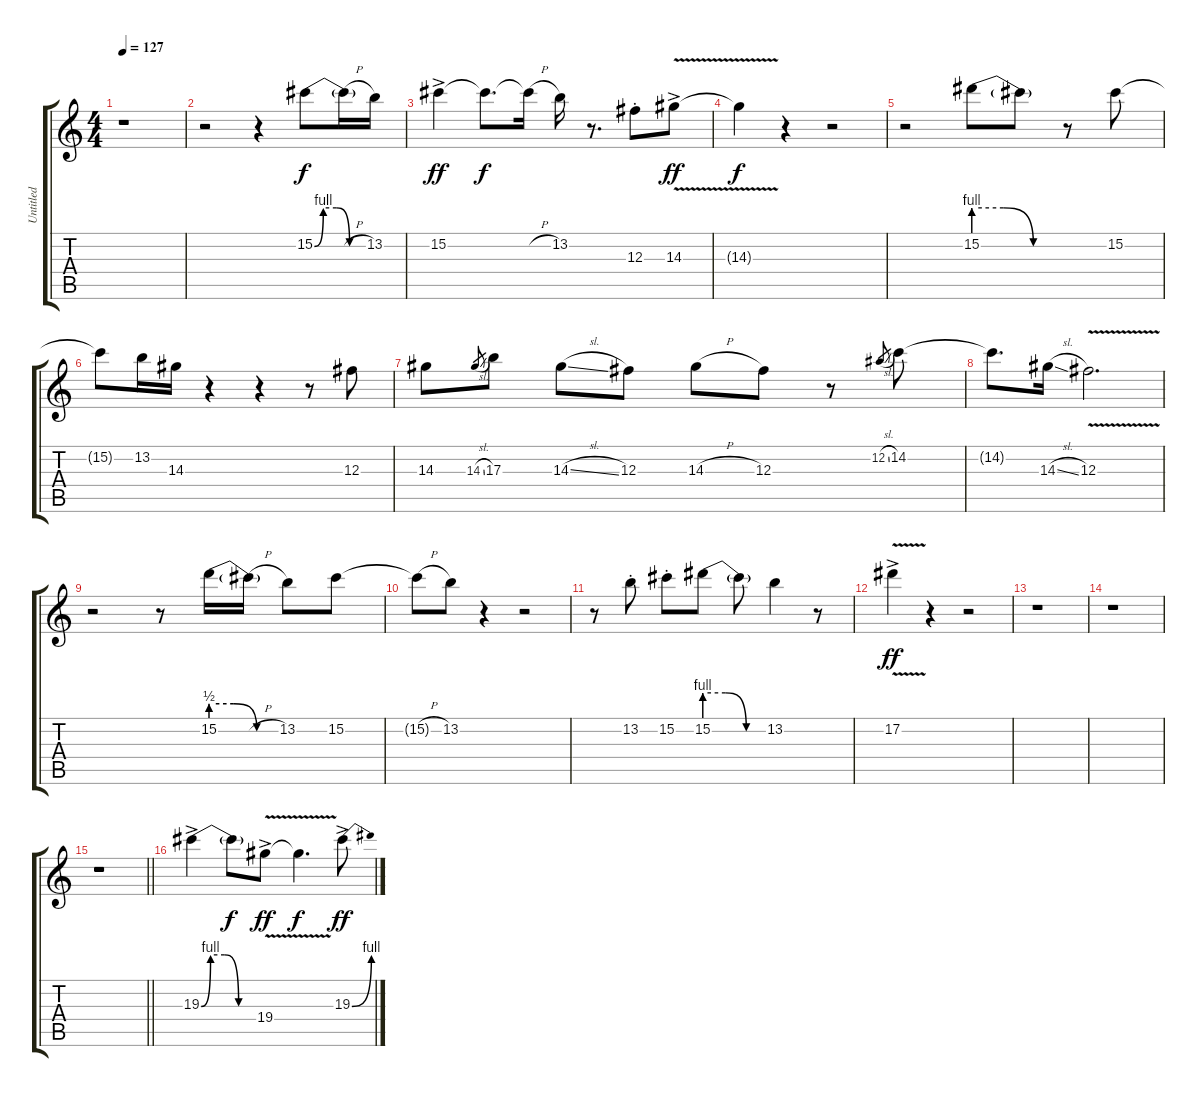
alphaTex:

\track ("Untitled" "Untitled") {instrument overdrivenguitar}
\staff {score tabs}
\tuning (Eb4 Bb3 Gb3 Db3 Ab2 Eb2) {hide}
\ts (4 4)
\tempo 127
\clef g2
\ks c
r.1{dy f} |
r.2 r.4 15.2{be (custom 0 0 10 4 25 4 40 0 60 0)}.8 15.2{h t}.16 13.2.16 |
15.2{ac}.4{dy ff} 15.2{t}.8{d dy f} 15.2{h t}.16 13.2.16 r.8{d} 12.3{st}.8 14.3{v ac}.8{dy ff} |
14.3{v t}.4{dy f} r.4 r.2 |
r.2 15.2{be (custom 0 4 20 4 40 0 60 0)}.8 15.2{t}.8 r.8 15.2.8 |
15.2{t}.8 13.2.16 14.3.16 r.4 r.4 r.8 12.3.8 |
14.3.8 14.3{sl}.8{gr} 17.3.8 14.3{sl}.8 12.3.8 14.3{h}.8 12.3.8 r.8 12.2{sl}.8{gr} 14.2.8 |
14.2{t}.8{d} 14.3{sl}.16 12.3{v}.2{d} |
r.2 r.8 15.2{be (custom 0 2 20 2 40 0 60 0)}.16 15.2{h t}.16 13.2.8 15.2.8 |
15.2{h t}.8 13.2.8 r.4 r.2 |
r.8 13.2{st}.8 15.2{st}.8 15.2{be (custom 0 4 20 4 40 0 60 0)}.8 15.2{t}.8 13.2.4 r.8 |
17.2{v ac}.4{dy ff} r.4 r.2 |
r.1 |
r.1 |
\barLineRight lightlight
r.1 |
19.3{be (custom 0 0 10 4 25 4 40 0 60 0) ac}.4 19.3{t}.8{dy f} 19.4{v ac}.8{dy ff} 19.4{v t}.4{d dy f} 19.3{be (bend 0 0 60 4) ac}.8{dy ff}
